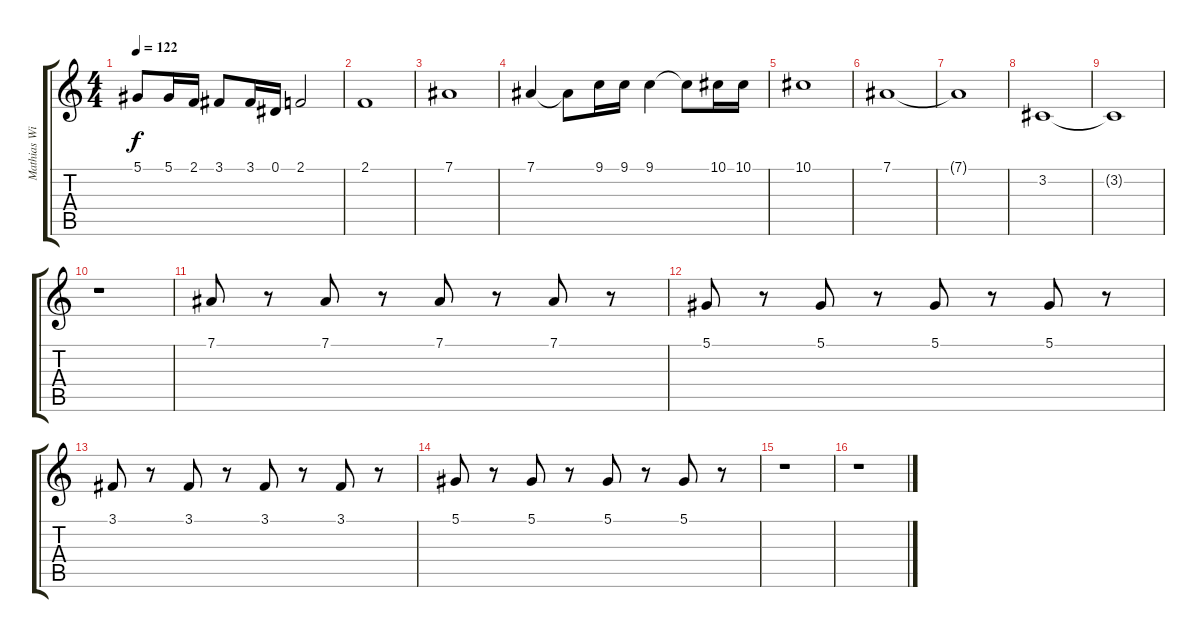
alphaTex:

\track ("Mathias Wiesner" "Mathias Wi") {instrument trumpet}
\staff {score tabs}
\tuning (Eb4 Bb3 Gb3 Db3 Ab2 Eb2) {hide}
\ts (4 4)
\tempo 122
\clef g2
\ks c
5.1.8{dy f} 5.1.16 2.1.16 3.1.8 3.1.16 0.1.16 2.1.2 |
2.1.1{volume 14} |
7.1.1 |
7.1.4 7.1{t}.8 9.1.16 9.1.16 9.1.4 9.1{t}.8 10.1.16 10.1.16 |
10.1.1 |
7.1.1 |
7.1{t}.1 |
3.2.1 |
3.2{t}.1 |
r.1 |
7.1.8 r.8 7.1.8 r.8 7.1.8 r.8 7.1.8 r.8 |
5.1.8 r.8 5.1.8 r.8 5.1.8 r.8 5.1.8 r.8 |
3.1.8 r.8 3.1.8 r.8 3.1.8 r.8 3.1.8 r.8 |
5.1.8 r.8 5.1.8 r.8 5.1.8 r.8 5.1.8 r.8 |
r.1 |
r.1
